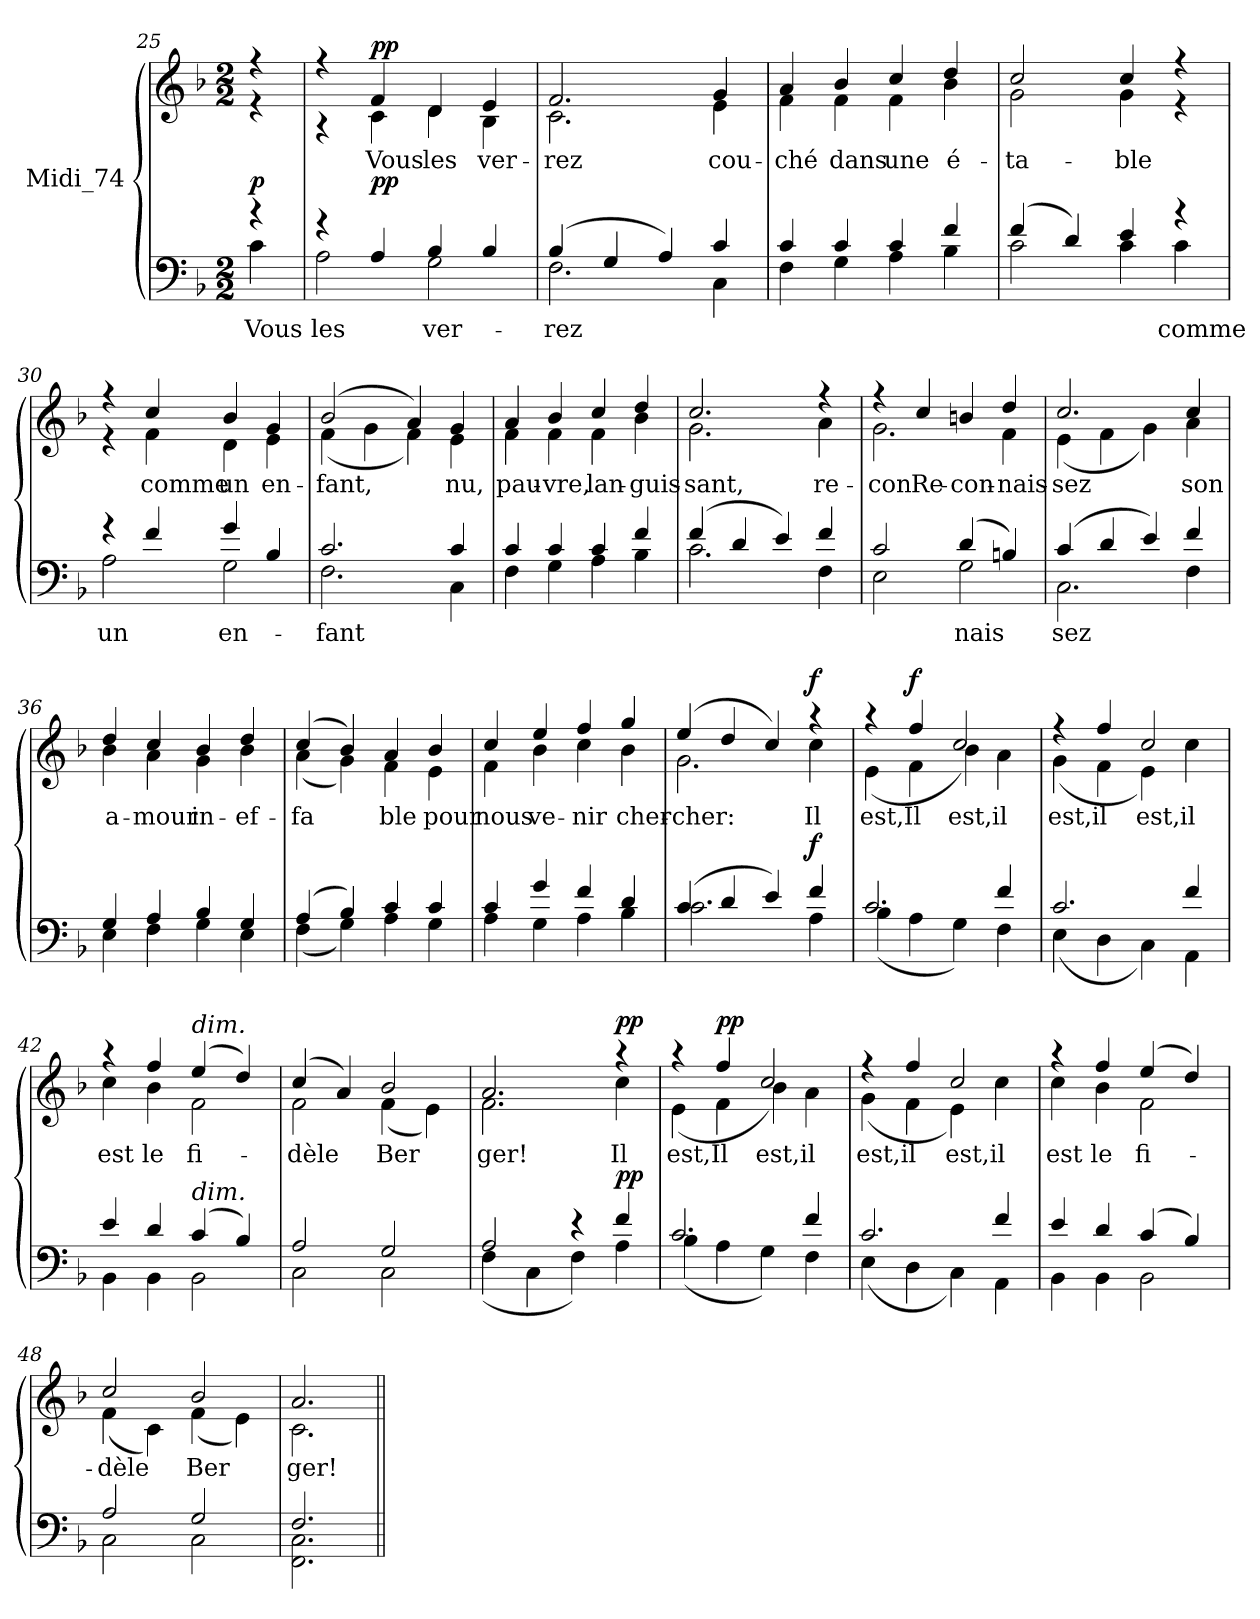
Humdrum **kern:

**kern	**text	**dynam	**kern	**text	**dynam
*part2	*part2	*part2	*part1	*part1	*part1
*staff2	*staff2	*staff2	*staff1	*staff1	*staff1
*I"Midi_74	*	*	*I"Midi_74	*	*
!!LO:LB:g=z
*clefF4	*	*	*clefG2	*	*
*k[b-]	*	*	*k[b-]	*	*
*F:	*	*	*F:	*	*
*M2/2	*	*	*M2/2	*	*
=25	=25	=25	=25	=25	=25
*^	*	*	*	*	*
!	!	!LO:LY:b	!LO:DY:b	!	!	!
*	*	*	*	*^	*	*
4r	4c\	Vous	p	4r	4r	.	.
=26	=26	=26	=26	=26	=26	=26	=26
!	!	!LO:LY:b	!	!	!	!	!
4r	2A\	les	.	4r	4r	.	.
!	!	!	!LO:DY:a	!	!	!LO:LY:b	!LO:DY:a
4A/	.	.	pp	4f/	4c\	Vous	pp
!	!	!LO:LY:b	!	!	!	!LO:LY:b	!
4B-/	2G\	ver-	.	4d/	4d\	les	.
!	!	!	!	!	!	!LO:LY:b	!
4B-/	.	.	.	4e/	4B-\	ver-	.
=27	=27	=27	=27	=27	=27	=27	=27
!	!	!LO:LY:b	!	!	!	!LO:LY:b	!
(>4B-/	2.F\	-rez	.	2.f/	2.c\	-rez	.
4G/	.	.	.	.	.	.	.
4A/)	.	.	.	.	.	.	.
!	!	!	!	!	!	!LO:LY:b	!
4c/	4C\	.	.	4g/	4e\	cou-	.
=28	=28	=28	=28	=28	=28	=28	=28
!	!	!	!	!	!	!LO:LY:b	!
4c/	4F\	.	.	4a/	4f\	-ché	.
!	!	!	!	!	!	!LO:LY:b	!
4c/	4G\	.	.	4b-/	4f\	dans	.
!	!	!	!	!	!	!LO:LY:b	!
4c/	4A\	.	.	4cc/	4f\	une	.
!	!	!	!	!	!	!LO:LY:b	!
4f/	4B-\	.	.	4dd/	4b-\	é-	.
=29	=29	=29	=29	=29	=29	=29	=29
!	!	!	!	!	!	!LO:LY:b	!
(>4f/	2c\	.	.	2cc/	2g\	-ta-	.
4d/)	.	.	.	.	.	.	.
!	!	!	!	!	!	!LO:LY:b	!
4e/	4c\	.	.	4cc/	4g\	-ble	.
!	!	!LO:LY:b	!	!	!	!	!
4r	4c\	comme	.	4r	4r	.	.
!!LO:LB:g=z	!!
=30	=30	=30	=30	=30	=30	=30	=30
!	!	!LO:LY:b	!	!	!	!	!
4r	2A\	un	.	4r	4r	.	.
!	!	!	!	!	!	!LO:LY:b	!
4f/	.	.	.	4cc/	4f\	comme	.
!	!	!LO:LY:b	!	!	!	!LO:LY:b	!
4g/	2G\	en-	.	4b-/	4d\	un	.
!	!	!	!	!	!	!LO:LY:b	!
4B-/	.	.	.	4g/	4e\	en-	.
=31	=31	=31	=31	=31	=31	=31	=31
!	!	!LO:LY:b	!	!	!	!LO:LY:b	!
2.c/	2.F\	-fant	.	(>2b-/	(<4f\	-fant,	.
.	.	.	.	.	4g\	.	.
.	.	.	.	4a/)	4f\)	.	.
!	!	!	!	!	!	!LO:LY:b	!
4c/	4C\	.	.	4g/	4e\	nu,	.
=32	=32	=32	=32	=32	=32	=32	=32
!	!	!	!	!	!	!LO:LY:b	!
4c/	4F\	.	.	4a/	4f\	pau-	.
!	!	!	!	!	!	!LO:LY:b	!
4c/	4G\	.	.	4b-/	4f\	-vre,	.
!	!	!	!	!	!	!LO:LY:b	!
4c/	4A\	.	.	4cc/	4f\	lan-	.
!	!	!	!	!	!	!LO:LY:b	!
4f/	4B-\	.	.	4dd/	4b-\	-guis-	.
=33	=33	=33	=33	=33	=33	=33	=33
!	!	!	!	!	!	!LO:LY:b	!
(>4f/	2.c\	.	.	2.cc/	2.g\	-sant,	.
4d/	.	.	.	.	.	.	.
4e/)	.	.	.	.	.	.	.
!	!	!	!	!	!	!LO:LY:b	!
4f/	4F\	.	.	4r	4a\	re-	.
=34	=34	=34	=34	=34	=34	=34	=34
!	!	!	!	!	!	!LO:LY:b	!
2c/	2E\	.	.	4r	2.g\	-con	.
!	!	!	!	!	!	!LO:LY:a	!
.	.	.	.	4cc/	.	-Re-	.
!	!	!LO:LY:a	!	!	!	!LO:LY:a	!
(>4d/	2G\	nais	.	4bn/	.	-con-	.
!	!	!	!	!	!	!LO:LY:a	!
4Bn/)	.	.	.	4dd/	4f\	-nais-	.
!!LO:LB:g=z	!!
=35	=35	=35	=35	=35	=35	=35	=35
!	!	!LO:LY:b	!	!	!	!LO:LY:a	!
!	!	!	!	!	!	!LO:LY:b	!
(>4c/	2.C\	sez	.	2.cc/	(<4e\	sez	.
4d/	.	.	.	.	4f\	.	.
4e/)	.	.	.	.	4g\)	.	.
!	!	!	!	!	!	!LO:LY:b	!
4f/	4F\	.	.	4cc/	4a\	son	.
=36	=36	=36	=36	=36	=36	=36	=36
!	!	!	!	!	!	!LO:LY:b	!
4G/	4E\	.	.	4dd/	4b-\	a-	.
!	!	!	!	!	!	!LO:LY:b	!
4A/	4F\	.	.	4cc/	4a\	-mour	.
!	!	!	!	!	!	!LO:LY:b	!
4B-/	4G\	.	.	4b-/	4g\	in-	.
!	!	!	!	!	!	!LO:LY:b	!
4G/	4E\	.	.	4dd/	4b-\	-ef-	.
=37	=37	=37	=37	=37	=37	=37	=37
!	!	!	!	!	!	!LO:LY:b	!
(>4A/	(<4F\	.	.	(>4cc/	(<4a\	-fa	.
4B-/)	4G\)	.	.	4b-/)	4g\)	.	.
!	!	!	!	!	!	!LO:LY:b	!
4c/	4A\	.	.	4a/	4f\	ble	.
!	!	!	!	!	!	!LO:LY:b	!
4c/	4G\	.	.	4b-/	4e\	pour	.
=38	=38	=38	=38	=38	=38	=38	=38
!	!	!	!	!	!	!LO:LY:b	!
4c/	4A\	.	.	4cc/	4f\	nous	.
!	!	!	!	!	!	!LO:LY:b	!
4g/	4G\	.	.	4ee/	4b-\	ve-	.
!	!	!	!	!	!	!LO:LY:b	!
4f/	4A\	.	.	4ff/	4cc\	-nir	.
!	!	!	!	!	!	!LO:LY:b	!
4d/	4B-\	.	.	4gg/	4b-\	cher-	.
=39	=39	=39	=39	=39	=39	=39	=39
!	!	!	!	!	!	!LO:LY:b	!
(>4c/	2.c\	.	.	(>4ee/	2.g\	-cher:	.
4d/	.	.	.	4dd/	.	.	.
4e/)	.	.	.	4cc/)	.	.	.
!	!	!	!LO:DY:a	!	!	!LO:LY:b	!LO:DY:b
4f/	4A\	.	f	4r	4cc\	Il	f
!!LO:LB:g=z	!!
=40	=40	=40	=40	=40	=40	=40	=40
!	!	!	!	!	!	!LO:LY:b	!
2.c/	(<4B-\	.	.	4r	(<4e\	est,	.
!	!	!	!	!	!	!LO:LY:a	!LO:DY:a
.	4A\	.	.	4ff/	4f\	Il	f
!	!	!	!	!	!	!LO:LY:a	!
.	4G\)	.	.	2cc/	4b-\)	est,	.
!	!	!	!	!	!	!LO:LY:b	!
4f/	4F\	.	.	.	4a\	il	.
=41	=41	=41	=41	=41	=41	=41	=41
!	!	!	!	!	!	!LO:LY:b	!
2.c/	(<4E\	.	.	4r	(<4g\	est,	.
!	!	!	!	!	!	!LO:LY:a	!
.	4D\	.	.	4ff/	4f\	il	.
!	!	!	!	!	!	!LO:LY:a	!
.	4C\)	.	.	2cc/	4e\)	est,	.
!	!	!	!	!	!	!LO:LY:b	!
4f/	4AA\	.	.	.	4cc\	il	.
=42	=42	=42	=42	=42	=42	=42	=42
!	!	!	!	!	!	!LO:LY:b	!
4e/	4BB-\	.	.	4r	4cc\	est	.
!	!	!	!	!	!	!LO:LY:a	!
!	!	!	!	!	!	!LO:LY:b	!
4d/	4BB-\	.	.	4ff/	4b-\	le	.
!	!	!	!	!LO:TX:a:i:t=dim.	!	!	!
!LO:TX:a:i:t=dim.	!	!	!	!	!	!	!
!	!	!	!	!	!	!LO:LY:a	!
!	!	!	!	!	!	!LO:LY:b	!
(>4c/	2BB-\	.	.	(>4ee/	2f\	fi-	.
4B-/)	.	.	.	4dd/)	.	.	.
=43	=43	=43	=43	=43	=43	=43	=43
!	!	!	!	!	!	!LO:LY:a	!
!	!	!	!	!	!	!LO:LY:b	!
2A/	2C\	.	.	(>4cc/	2f\	dèle	.
.	.	.	.	4a/)	.	.	.
!	!	!	!	!	!	!LO:LY:b	!
2G/	2C\	.	.	2b-/	(<4f\	Ber	.
.	.	.	.	.	4e\)	.	.
=44	=44	=44	=44	=44	=44	=44	=44
!	!	!	!	!	!	!LO:LY:b	!
2A/	(<4F\	.	.	2.a/	2.f\	ger!	.
.	4C\	.	.	.	.	.	.
4r	4F\)	.	.	.	.	.	.
!	!	!	!LO:DY:a	!	!	!LO:LY:b	!LO:DY:b
4f/	4A\	.	pp	4r	4cc\	Il	pp
!!LO:LB:g=z	!!
=45	=45	=45	=45	=45	=45	=45	=45
!	!	!	!	!	!	!LO:LY:b	!
2.c/	(<4B-\	.	.	4r	(<4e\	est,	.
!	!	!	!	!	!	!LO:LY:a	!LO:DY:a
.	4A\	.	.	4ff/	4f\	Il	pp
!	!	!	!	!	!	!LO:LY:a	!
.	4G\)	.	.	2cc/	4b-\)	est,	.
!	!	!	!	!	!	!LO:LY:b	!
4f/	4F\	.	.	.	4a\	il	.
=46	=46	=46	=46	=46	=46	=46	=46
!	!	!	!	!	!	!LO:LY:b	!
2.c/	(<4E\	.	.	4r	(<4g\	est,	.
!	!	!	!	!	!	!LO:LY:a	!
.	4D\	.	.	4ff/	4f\	il	.
!	!	!	!	!	!	!LO:LY:a	!
.	4C\)	.	.	2cc/	4e\)	est,	.
!	!	!	!	!	!	!LO:LY:b	!
4f/	4AA\	.	.	.	4cc\	il	.
=47	=47	=47	=47	=47	=47	=47	=47
!	!	!	!	!	!	!LO:LY:b	!
4e/	4BB-\	.	.	4r	4cc\	est	.
!	!	!	!	!	!	!LO:LY:a	!
!	!	!	!	!	!	!LO:LY:b	!
4d/	4BB-\	.	.	4ff/	4b-\	le	.
!	!	!	!	!	!	!LO:LY:a	!
!	!	!	!	!	!	!LO:LY:b	!
(>4c/	2BB-\	.	.	(>4ee/	2f\	fi-	.
4B-/)	.	.	.	4dd/)	.	.	.
=48	=48	=48	=48	=48	=48	=48	=48
!	!	!	!	!	!	!LO:LY:a	!
!	!	!	!	!	!	!LO:LY:b	!
2A/	2C\	.	.	2cc/	(<4f\	dèle	.
.	.	.	.	.	4c\)	.	.
!	!	!	!	!	!	!LO:LY:b	!
2G/	2C\	.	.	2b-/	(<4f\	Ber	.
.	.	.	.	.	4e\)	.	.
=49	=49	=49	=49	=49	=49	=49	=49
!	!	!	!	!	!	!LO:LY:b	!
2.F/	2.FF\ 2.C\	.	.	2.a/	2.c\	ger!	.
*v	*v	*	*	*	*	*	*
*	*	*	*v	*v	*	*
=||	=||	=||	=||	=||	=||
*-	*-	*-	*-	*-	*-
